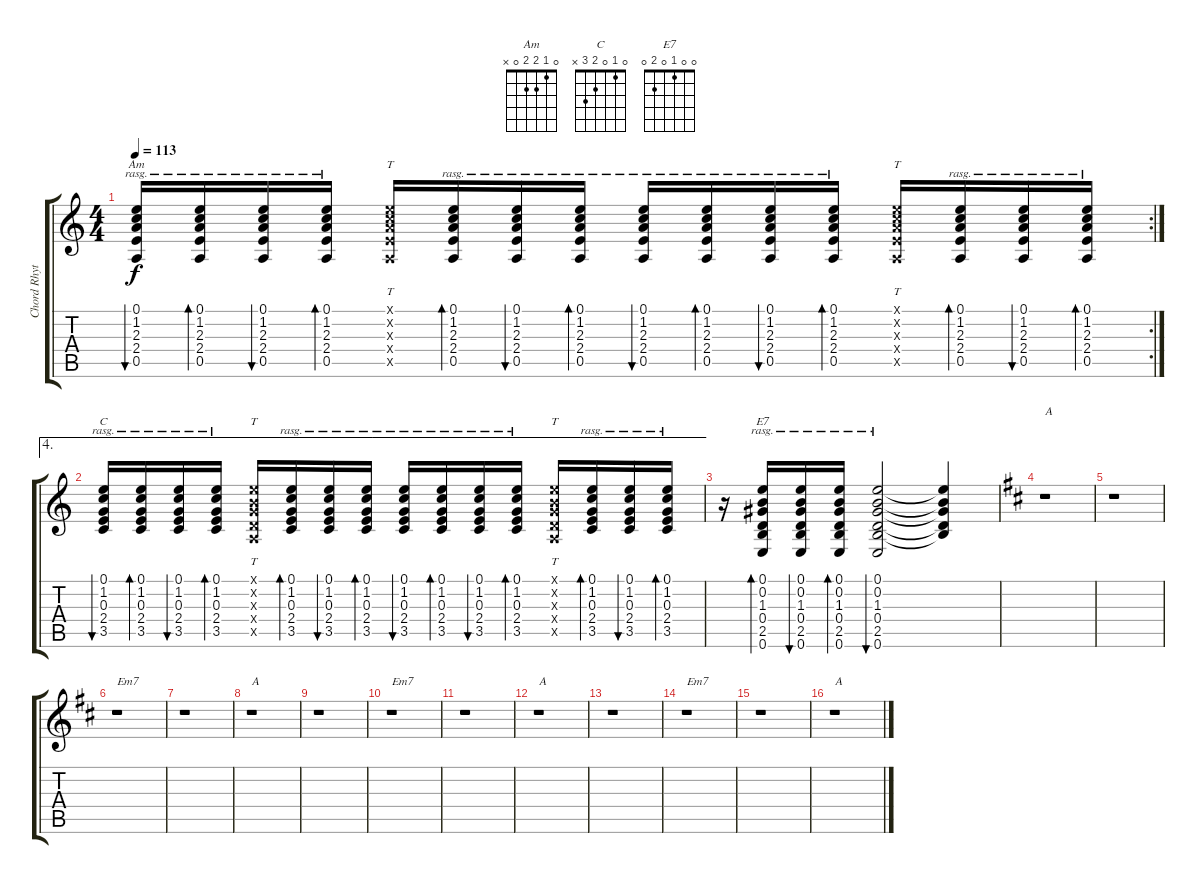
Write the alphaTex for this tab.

\track ("Chord Rhythm Guitar" "Chord Rhyt") {instrument acousticguitarsteel}
\staff {score tabs}
\tuning (E4 B3 G3 D3 A2 E2) {hide}
\chord ("Am" 0 1 2 2 0 x)
\chord ("C" 0 1 0 2 3 x)
\chord ("E7" 0 0 1 0 2 0)
\rc 2
\ts (4 4)
\tempo 113
\clef g2
\ks c
(0.1 1.2 2.3 2.4 0.5).16{bu 120 ch "Am" rasg ii dy f} (0.1 1.2 2.3 2.4 0.5).16{bd 120 rasg ii} (0.1 1.2 2.3 2.4 0.5).16{bu 120 rasg ii} (0.1 1.2 2.3 2.4 0.5).16{bd 120 rasg ii} (0.1{x} 1.2{x} 2.3{x} 2.4{x} 0.5{x}).16{tt} (0.1 1.2 2.3 2.4 0.5).16{bd 120 rasg ii} (0.1 1.2 2.3 2.4 0.5).16{bu 120 rasg ii} (0.1 1.2 2.3 2.4 0.5).16{bd 120 rasg ii} (0.1 1.2 2.3 2.4 0.5).16{bu 120 rasg ii} (0.1 1.2 2.3 2.4 0.5).16{bd 120 rasg ii} (0.1 1.2 2.3 2.4 0.5).16{bu 120 rasg ii} (0.1 1.2 2.3 2.4 0.5).16{bd 120 rasg ii} (0.1{x} 1.2{x} 2.3{x} 2.4{x} 0.5{x}).16{tt} (0.1 1.2 2.3 2.4 0.5).16{bd 120 rasg ii} (0.1 1.2 2.3 2.4 0.5).16{bu 120 rasg ii} (0.1 1.2 2.3 2.4 0.5).16{bd 120 rasg ii} |
\ae 4
(0.1 1.2 0.3 2.4 3.5).16{bu 120 ch "C" rasg ii} (0.1 1.2 0.3 2.4 3.5).16{bd 120 rasg ii} (0.1 1.2 0.3 2.4 3.5).16{bu 120 rasg ii} (0.1 1.2 0.3 2.4 3.5).16{bd 120 rasg ii} (0.1{x} 0.2{x} 0.3{x} 0.4{x} 0.5{x}).16{tt} (0.1 1.2 0.3 2.4 3.5).16{bd 120 rasg ii} (0.1 1.2 0.3 2.4 3.5).16{bu 120 rasg ii} (0.1 1.2 0.3 2.4 3.5).16{bd 120 rasg ii} (0.1 1.2 0.3 2.4 3.5).16{bu 120 rasg ii} (0.1 1.2 0.3 2.4 3.5).16{bd 120 rasg ii} (0.1 1.2 0.3 2.4 3.5).16{bu 120 rasg ii} (0.1 1.2 0.3 2.4 3.5).16{bd 120 rasg ii} (0.1{x} 0.2{x} 0.3{x} 0.4{x} 0.5{x}).16{tt} (0.1 1.2 0.3 2.4 3.5).16{bd 120 rasg ii} (0.1 1.2 0.3 2.4 3.5).16{bu 120 rasg ii} (0.1 1.2 0.3 2.4 3.5).16{bd 120 rasg ii} |
r.16{volume 14} (0.1 0.2 1.3 0.4 2.5 0.6).16{bd 60 ch "E7" rasg ii} (0.1 0.2 1.3 0.4 2.5 0.6).16{bu 60 rasg ii} (0.1 0.2 1.3 0.4 2.5 0.6).16{bd 120 rasg ii} (0.1 0.2 1.3 0.4 2.5 0.6).2{bu 120 rasg ii} (0.1{t} 0.2{t} 1.3{t} 0.4{t} 2.5{t}).4 |
\ks d
r.1{txt "A"} |
r.1 |
r.1{txt "Em7"} |
r.1 |
r.1{txt "A"} |
r.1 |
r.1{txt "Em7"} |
r.1 |
r.1{txt "A"} |
r.1 |
r.1{txt "Em7"} |
r.1 |
r.1{txt "A"}
